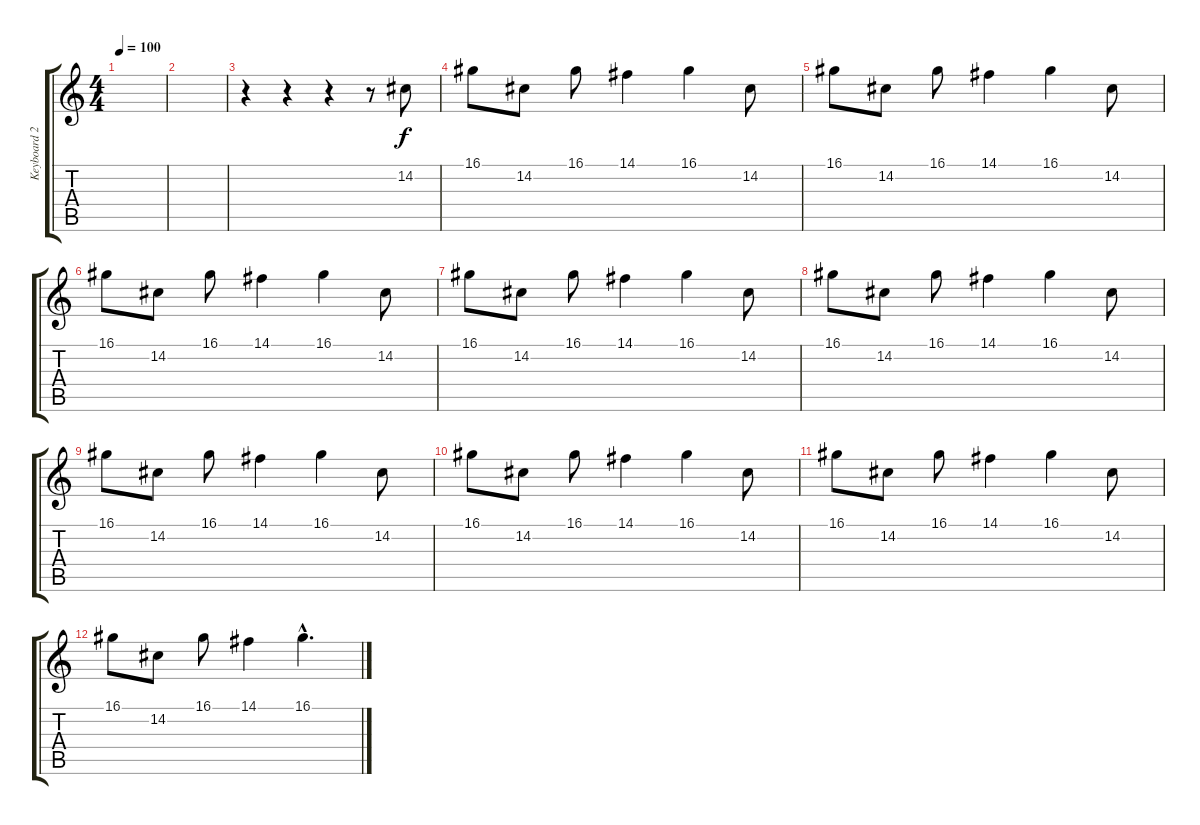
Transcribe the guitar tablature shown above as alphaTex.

\track ("Keyboard 2" "Keyboard 2") {instrument fx4atmosphere}
\staff {score tabs}
\tuning (E4 B3 G3 D3 A2 E2) {hide}
\ts (4 4)
\tempo 100
\clef g2
\ks c
|
|
r.4 r.4 r.4 r.8 14.2.8 |
16.1.8 14.2.8 16.1.8 14.1.4 16.1.4 14.2.8 |
16.1.8 14.2.8 16.1.8 14.1.4 16.1.4 14.2.8 |
16.1.8 14.2.8 16.1.8 14.1.4 16.1.4 14.2.8 |
16.1.8 14.2.8 16.1.8 14.1.4 16.1.4 14.2.8 |
16.1.8 14.2.8 16.1.8 14.1.4 16.1.4 14.2.8 |
16.1.8 14.2.8 16.1.8 14.1.4 16.1.4 14.2.8 |
16.1.8 14.2.8 16.1.8 14.1.4 16.1.4 14.2.8 |
16.1.8 14.2.8 16.1.8 14.1.4 16.1.4 14.2.8 |
16.1.8 14.2.8 16.1.8 14.1.4 16.1{hac}.4{d}
